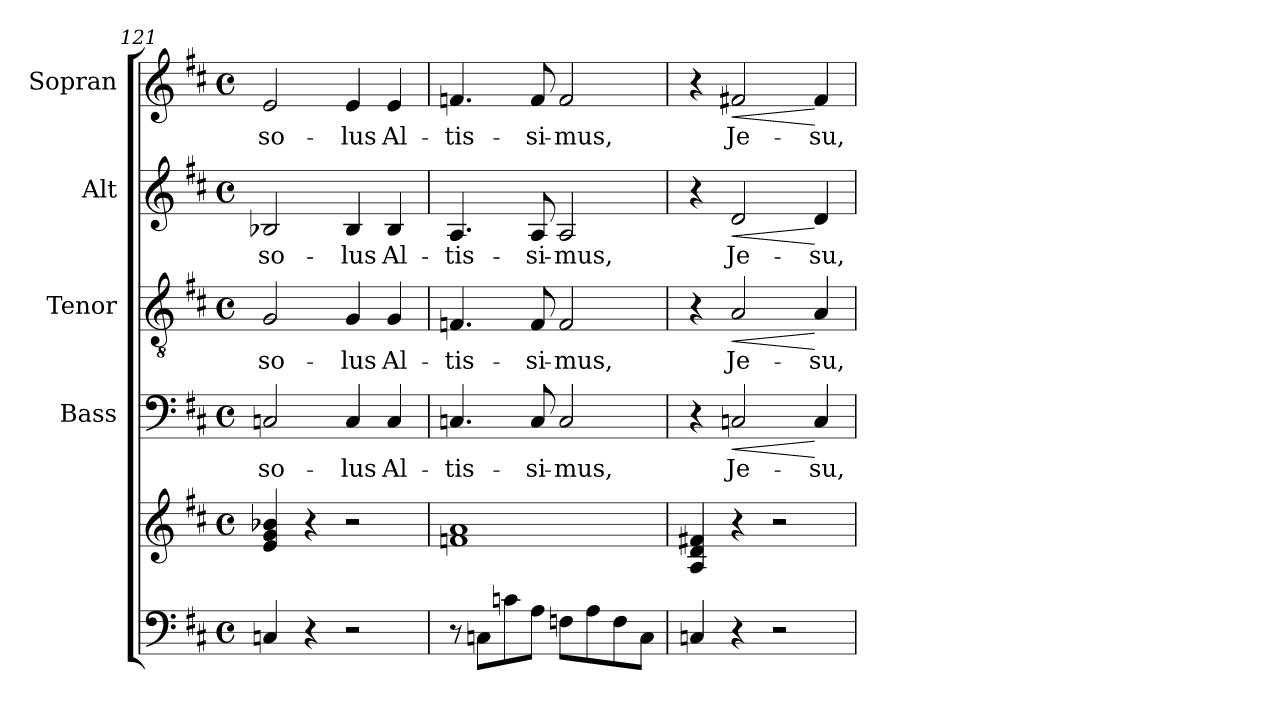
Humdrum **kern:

**kern	**kern	**kern	**text	**dynam	**kern	**text	**dynam	**kern	**text	**dynam	**kern	**text	**dynam
*part5	*part5	*part4	*part4	*part4	*part3	*part3	*part3	*part2	*part2	*part2	*part1	*part1	*part1
*staff6	*staff5	*staff4	*staff4	*staff4	*staff3	*staff3	*staff3	*staff2	*staff2	*staff2	*staff1	*staff1	*staff1
*	*	*I"Bass	*	*	*I"Tenor	*	*	*I"Alt	*	*	*I"Sopran	*	*
*	*	*I'B.	*	*	*I'T.	*	*	*I'A.	*	*	*I'S.	*	*
*clefF4	*clefG2	*clefF4	*	*	*clefGv2	*	*	*clefG2	*	*	*clefG2	*	*
*k[f#c#]	*k[f#c#]	*k[f#c#]	*	*	*k[f#c#]	*	*	*k[f#c#]	*	*	*k[f#c#]	*	*
*D:	*D:	*D:	*	*	*D:	*	*	*D:	*	*	*D:	*	*
*M4/4	*M4/4	*M4/4	*	*	*M4/4	*	*	*M4/4	*	*	*M4/4	*	*
*met(c)	*met(c)	*met(c)	*	*	*met(c)	*	*	*met(c)	*	*	*met(c)	*	*
=121	=121	=121	=121	=121	=121	=121	=121	=121	=121	=121	=121	=121	=121
!	!	!	!LO:LY:b	!	!	!LO:LY:b	!	!	!LO:LY:b	!	!	!LO:LY:b	!
4Cn/	4e/ 4g/ 4b-X/	2Cn/	so-	.	2G/	so-	.	2B-X/	so-	.	2e/	so-	.
4r	4r	.	.	.	.	.	.	.	.	.	.	.	.
!	!	!	!LO:LY:b	!	!	!LO:LY:b	!	!	!LO:LY:b	!	!	!LO:LY:b	!
2r	2r	4C/	-lus	.	4G/	-lus	.	4B-/	-lus	.	4e/	-lus	.
!	!	!	!LO:LY:b	!	!	!LO:LY:b	!	!	!LO:LY:b	!	!	!LO:LY:b	!
.	.	4C/	Al-	.	4G/	Al-	.	4B-/	Al-	.	4e/	Al-	.
=122	=122	=122	=122	=122	=122	=122	=122	=122	=122	=122	=122	=122	=122
!	!	!	!LO:LY:b	!	!	!LO:LY:b	!	!	!LO:LY:b	!	!	!LO:LY:b	!
8r	1fn 1a	4.Cn/	-tis-	.	4.Fn/	-tis-	.	4.A/	-tis-	.	4.fn/	-tis-	.
8Cn\L	.	.	.	.	.	.	.	.	.	.	.	.	.
8cn\	.	.	.	.	.	.	.	.	.	.	.	.	.
!	!	!	!LO:LY:b	!	!	!LO:LY:b	!	!	!LO:LY:b	!	!	!LO:LY:b	!
8A\J	.	8C/	-si-	.	8F/	-si-	.	8A/	-si-	.	8f/	-si-	.
!	!	!	!LO:LY:b	!	!	!LO:LY:b	!	!	!LO:LY:b	!	!	!LO:LY:b	!
8Fn\L	.	2C/	-mus,	.	2F/	-mus,	.	2A/	-mus,	.	2f/	-mus,	.
8A\	.	.	.	.	.	.	.	.	.	.	.	.	.
8F\	.	.	.	.	.	.	.	.	.	.	.	.	.
8C\J	.	.	.	.	.	.	.	.	.	.	.	.	.
=123	=123	=123	=123	=123	=123	=123	=123	=123	=123	=123	=123	=123	=123
4Cn/	4A/ 4d/ 4f#X/	4r	.	.	4r	.	.	4r	.	.	4r	.	.
!	!	!	!LO:LY:b	!LO:HP:b	!	!LO:LY:b	!LO:HP:b	!	!LO:LY:b	!LO:HP:b	!	!LO:LY:b	!LO:HP:b
4r	4r	2Cn/	Je-	<	2A/	Je-	<	2d/	Je-	<	2f#X/	Je-	<
2r	2r	.	.	.	.	.	.	.	.	.	.	.	.
!	!	!	!LO:LY:b	!	!	!LO:LY:b	!	!	!LO:LY:b	!	!	!LO:LY:b	!
.	.	4C/	-su,	[	4A/	-su,	[	4d/	-su,	[	4f#/	-su,	[
=	=	=	=	=	=	=	=	=	=	=	=	=	=
*-	*-	*-	*-	*-	*-	*-	*-	*-	*-	*-	*-	*-	*-
